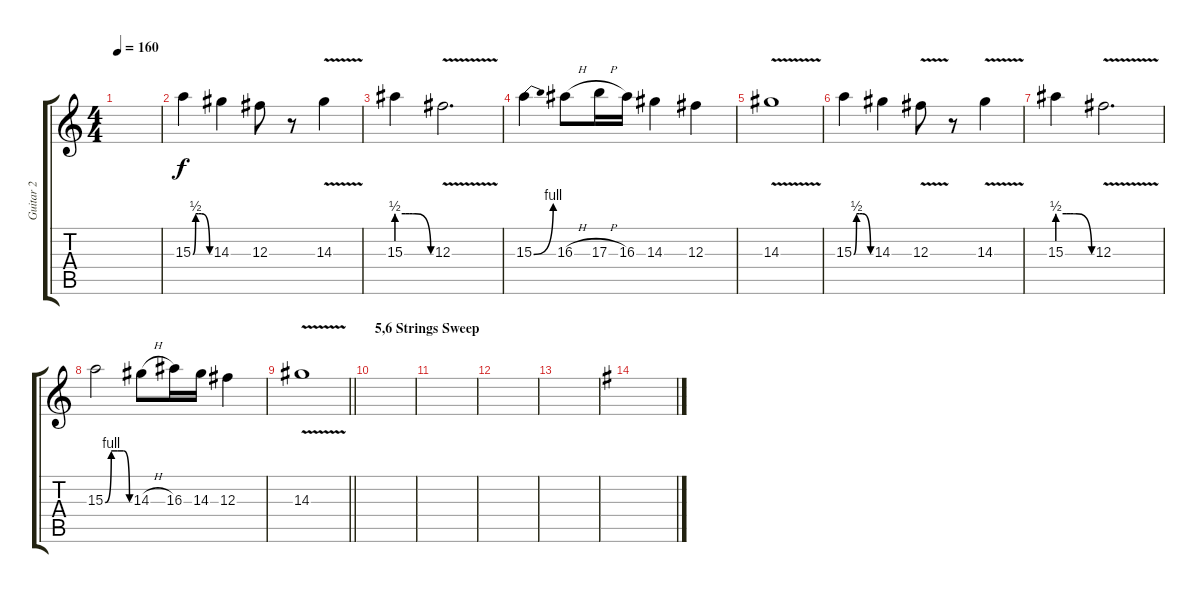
\track ("Guitar 2" "Guitar 2") {instrument overdrivenguitar}
\staff {score tabs}
\tuning (Eb4 Bb3 Gb3 Db3 Ab2 Eb2) {hide}
\ts (4 4)
\tempo 160
\clef g2
\ks c
|
15.3{be (custom 0 0 10 2 20 2 30 2 60 0)}.4 14.3.4 12.3.8 r.8 14.3{v}.4 |
15.3{be (custom 0 2 15 2 22 2 28 2 30 2 32 2 60 0)}.4 12.3{v}.2{d} |
15.3{be (bend 0 0 60 4)}.4 16.3{h}.8 17.3{h}.16 16.3.16 14.3.4 12.3.4 |
14.3{v}.1 |
15.3{be (custom 0 0 10 2 20 2 30 2 60 0)}.4 14.3.4 12.3{v}.8 r.8 14.3{v}.4 |
15.3{be (custom 0 2 15 2 22 2 28 2 30 2 32 2 60 0)}.4 12.3{v}.2{d} |
15.3{be (custom 0 0 15 4 30 4 45 4 60 0)}.2 14.3{h}.8 16.3.16 14.3.16 12.3.4 |
\barLineRight lightlight
14.3{v}.1 |
\section ("" "5,6 Strings Sweep ")
|
|
|
|
\ks eminor
